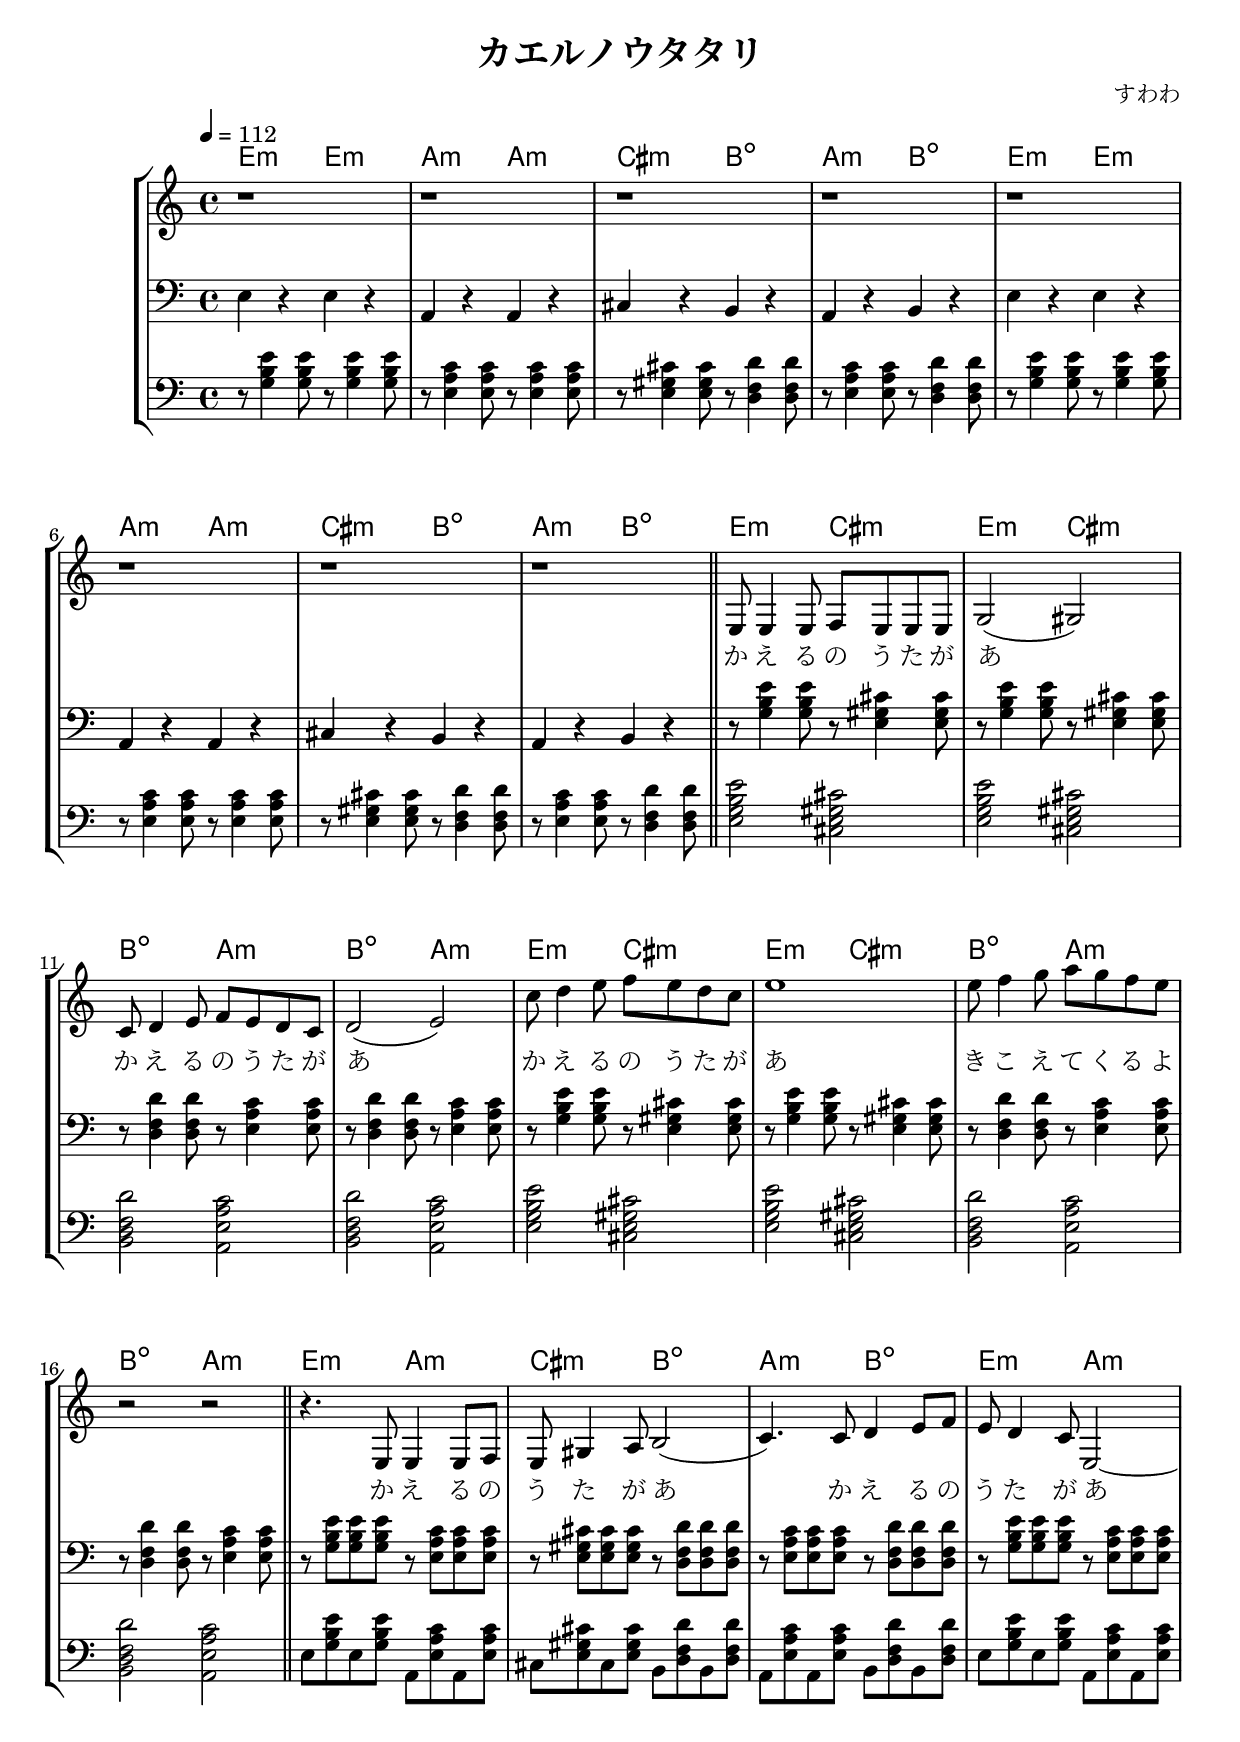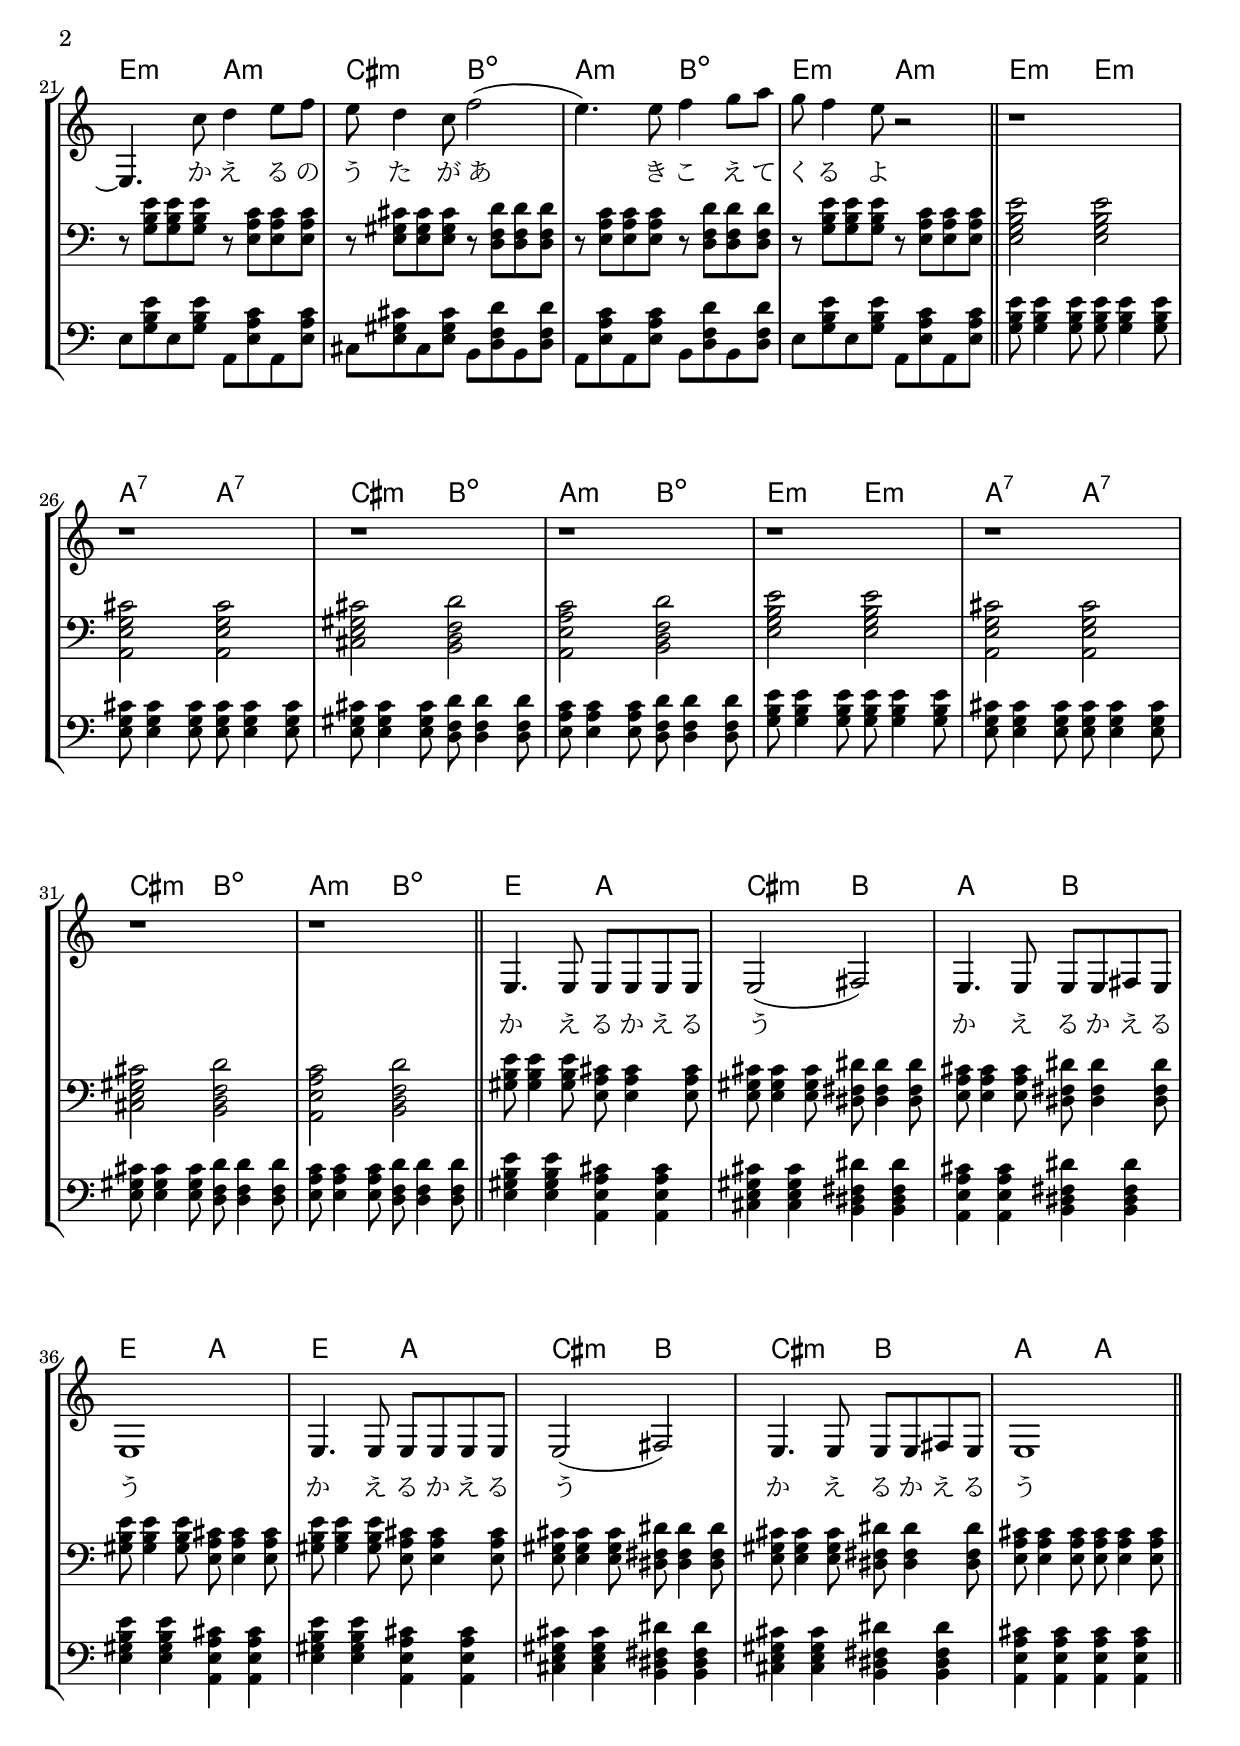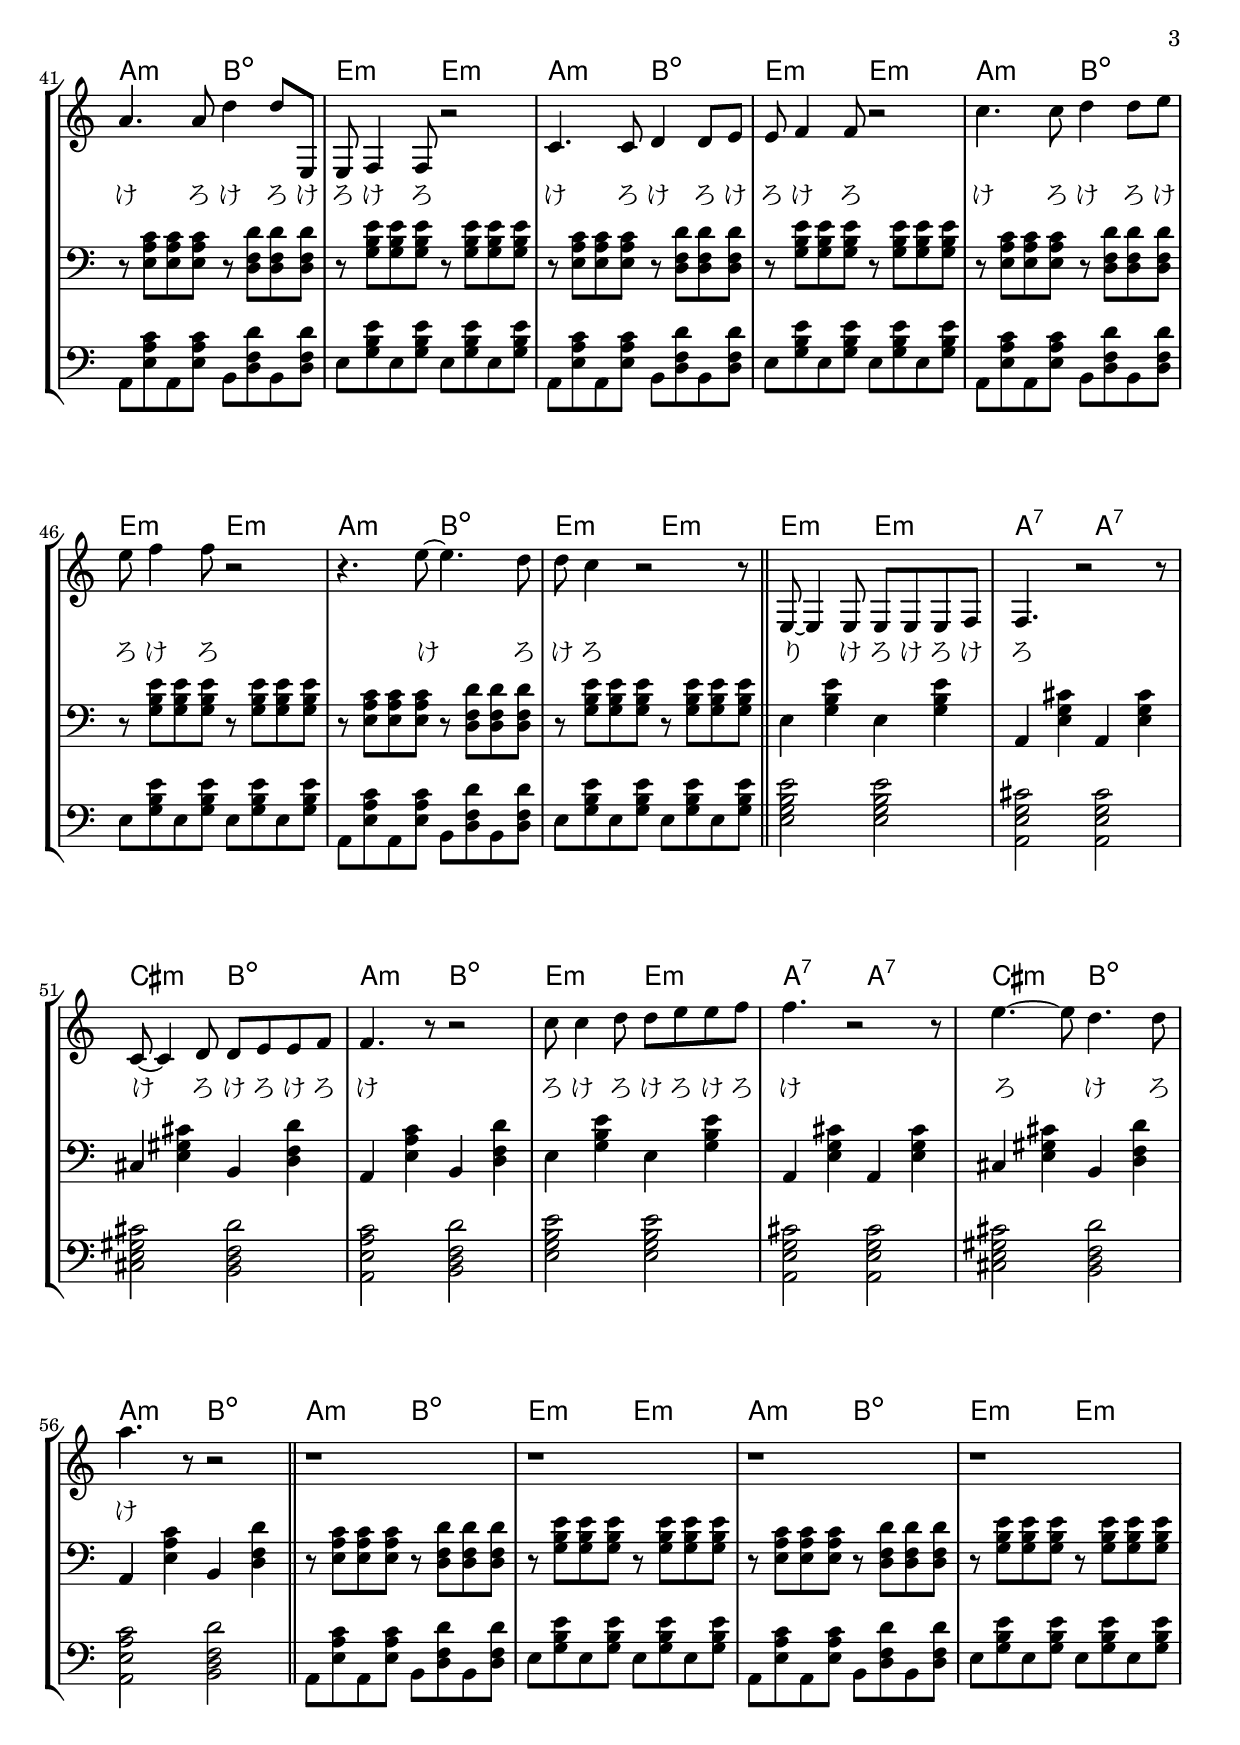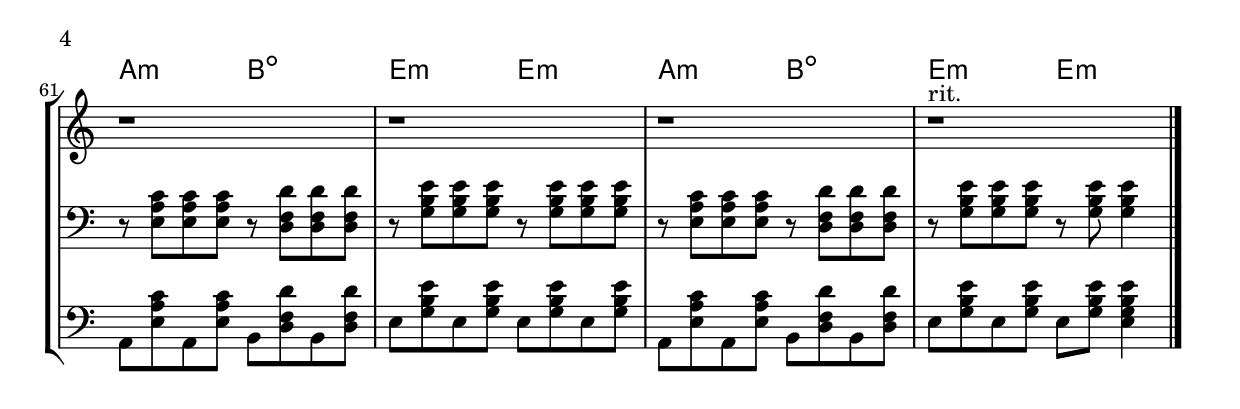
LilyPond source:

\version "2.12.1"

\header {
	title = \markup {カエルノウタタリ}
	composer = \markup \center-column {すわわ}
}

harmony = \chordmode {
	e2:m e:m a:m a:m cis:m b:dim a:m b:dim e:m e:m a:m a:m cis:m b:dim a:m b:dim 

	e:m cis:m e:m cis:m b:dim a:m b:dim a:m e:m cis:m e:m cis:m b:dim a:m b:dim a:m 

	e:m a:m cis:m b:dim a:m b:dim e:m a:m e:m a:m cis:m b:dim a:m b:dim e:m a:m 

	e:m e:m a:7 a:7 cis:m b:dim a:m b:dim e:m e:m a:7 a:7 cis:m b:dim a:m b:dim 

	e a cis:m b a b e a e a cis:m b cis:m b a a 

	a:m b:dim e:m e:m a:m b:dim e:m e:m a:m b:dim e:m e:m a:m b:dim e:m e:m 

	e:m e:m a:7 a:7 cis:m b:dim a:m b:dim e:m e:m a:7 a:7 cis:m b:dim a:m b:dim 

	a:m b:dim e:m e:m a:m b:dim e:m e:m a:m b:dim e:m e:m a:m b:dim e:m e:m 
}

melody = {
	\key c \major
	\tempo 4 = 112
	r1 | r1 | r1 | r1 | r1 | r1 | r1 | r1   
	\set Staff.midiInstrument = #"fss0.23"
	 e8  e4  e8  f8  e8  e8  e8 
	g2  (gis2) 
	c'8  d'4  e'8  f'8  e'8  d'8  c'8 
	d'2  (e'2) 
	c''8  d''4  e''8  f''8  e''8  d''8  c''8 
	e''1 
	e''8  f''4  g''8  a''8  g''8  f''8  e''8 
	r2  r2
	\set Staff.midiInstrument = #"fss0.23"
	r4. e8  e4  e8  f8 
	e8  gis4  a8  b2 
	(c'4.)  c'8  d'4  e'8  f'8 
	e'8  d'4  c'8  e2~ 
	e4.  c''8  d''4  e''8  f''8 
	e''8  d''4  c''8  f''2 
	(e''4.)  e''8  f''4  g''8  a''8 
	g''8  f''4  e''8  r2
	r1 | r1 | r1 | r1 | r1 | r1 | r1 | r1   
	\set Staff.midiInstrument = #"fss0.23"
	 e4.  e8  e8  e8  e8  e8 
	e2  (fis2) 
	e4.  e8  e8  e8  fis8  e8 
	e1 
	e4.  e8  e8  e8  e8  e8 
	e2  (fis2) 
	e4.  e8  e8  e8  fis8  e8 
	e1
	\set Staff.midiInstrument = #"fss0.23"
	 a'4.  a'8  d''4  d''8  e8 
	e8  f4  f8  r2 
	c'4.  c'8  d'4  d'8  e'8 
	e'8  f'4  f'8  r2 
	c''4.  c''8  d''4  d''8  e''8 
	e''8  f''4  f''8  r2~ 
	r4.  e''8  e''4.  d''8 
	d''8  c''4  r2~r8
	\set Staff.midiInstrument = #"fss0.23"
	 e8  e4  e8  e8  e8  e8  f8 
	f4.  r2~r8 
	c'8  c'4  d'8  d'8  e'8  e'8  f'8 
	f'4.  r8  r2 
	c''8  c''4  d''8  d''8  e''8  e''8  f''8 
	f''4.  r2~r8 
	e''4.  e''8  d''4.  d''8 
	a''4.  r8  r2
	r1 | r1 | r1 | r1 | r1 | r1 | r1 | r1^"rit." \bar "|."
}

words = \lyricmode {
	
	か  え  る  の  う  た  が  あ  か  え  る  の  う  た  が  あ  か  え  る  の  う  た  が  あ  き  こ  え  て  く  る  よ  
	か  え  る  の  う  た  が  あ  か  え  る  の  う  た  が  あ  か  え  る  の  う  た  が  あ  き  こ  え  て  く  る  よ  
	
	か  え  る  か  え  る  う  か  え  る  か  え  る  う  か  え  る  か  え  る  う  か  え  る  か  え  る  う  
	け  ろ  け  ろ  け  ろ  け  ろ  け  ろ  け  ろ  け  ろ  け  ろ  け  ろ  け  ろ  け  ろ  け  ろ  け  ろ  け  ろ  り  
	け  ろ  け  ろ  け  ろ  け  ろ  け  ろ  け  ろ  け  ろ  け  ろ  け  ろ  け  ろ  け  ろ  け  ろ  け  ろ  け  ろ  り  
	
}

tempochange = {
	\tempo 4 = 112
	r1 | r1 | r1 | r1 | r1 | r1 | r1 | r1 \bar "||"
	\tempo 4 = 112
	r1 | r1 | r1 | r1 | r1 | r1 | r1 | r1 \bar "||"
	\tempo 4 = 112
	r1 | r1 | r1 | r1 | r1 | r1 | r1 | r1 \bar "||"
	\tempo 4 = 112
	r1 | r1 | r1 | r1 | r1 | r1 | r1 | r1 \bar "||"
	\tempo 4 = 112
	r1 | r1 | r1 | r1 | r1 | r1 | r1 | r1 \bar "||"
	\tempo 4 = 112
	r1 | r1 | r1 | r1 | r1 | r1 | r1 | r1 \bar "||"
	\tempo 4 = 112
	r1 | r1 | r1 | r1 | r1 | r1 | r1 | r1 \bar "||"
	\tempo 4 = 112
	r1 | r1 | r1 | r1 | r1 | r1 | r1 | \tempo 4 = 84 r2 \tempo 4 = 74 r2 \bar "|."
}

mainacc = {
	\clef bass
	\set Staff.midiInstrument = #"Violin"
	\key c \major
	\tempo 4 = 112
	e4 r4
	e4 r4
	a,4 r4
	a,4 r4
	cis4 r4
	b,4 r4
	a,4 r4
	b,4 r4
	e4 r4
	e4 r4
	a,4 r4
	a,4 r4
	cis4 r4
	b,4 r4
	a,4 r4
	b,4 r4
	\bar "||"

	\set Staff.midiInstrument = #"Cello"
	r8 <g b e'>4 <g b e'>8
	r8 <e gis cis'>4 <e gis cis'>8
	r8 <g b e'>4 <g b e'>8
	r8 <e gis cis'>4 <e gis cis'>8
	r8 <d f d'>4 <d f d'>8
	r8 <e a c'>4 <e a c'>8
	r8 <d f d'>4 <d f d'>8
	r8 <e a c'>4 <e a c'>8
	r8 <g b e'>4 <g b e'>8
	r8 <e gis cis'>4 <e gis cis'>8
	r8 <g b e'>4 <g b e'>8
	r8 <e gis cis'>4 <e gis cis'>8
	r8 <d f d'>4 <d f d'>8
	r8 <e a c'>4 <e a c'>8
	r8 <d f d'>4 <d f d'>8
	r8 <e a c'>4 <e a c'>8
	\bar "||"

	\set Staff.midiInstrument = #"Violin"
	r8 <g b e'>8 <g b e'>8 <g b e'>8
	r8 <e a c'>8 <e a c'>8 <e a c'>8
	r8 <e gis cis'>8 <e gis cis'>8 <e gis cis'>8
	r8 <d f d'>8 <d f d'>8 <d f d'>8
	r8 <e a c'>8 <e a c'>8 <e a c'>8
	r8 <d f d'>8 <d f d'>8 <d f d'>8
	r8 <g b e'>8 <g b e'>8 <g b e'>8
	r8 <e a c'>8 <e a c'>8 <e a c'>8
	r8 <g b e'>8 <g b e'>8 <g b e'>8
	r8 <e a c'>8 <e a c'>8 <e a c'>8
	r8 <e gis cis'>8 <e gis cis'>8 <e gis cis'>8
	r8 <d f d'>8 <d f d'>8 <d f d'>8
	r8 <e a c'>8 <e a c'>8 <e a c'>8
	r8 <d f d'>8 <d f d'>8 <d f d'>8
	r8 <g b e'>8 <g b e'>8 <g b e'>8
	r8 <e a c'>8 <e a c'>8 <e a c'>8
	\bar "||"

	\set Staff.midiInstrument = #"Glockenspiel"
	<e g b e'>2
	<e g b e'>2
	<a, e g cis'>2
	<a, e g cis'>2
	<cis e gis cis'>2
	<b, d f d'>2
	<a, e a c'>2
	<b, d f d'>2
	<e g b e'>2
	<e g b e'>2
	<a, e g cis'>2
	<a, e g cis'>2
	<cis e gis cis'>2
	<b, d f d'>2
	<a, e a c'>2
	<b, d f d'>2
	\bar "||"

	\set Staff.midiInstrument = #"Drawbar Organ"
	<gis b e'>8 <gis b e'>4 <gis b e'>8
	<e a cis'>8 <e a cis'>4 <e a cis'>8
	<e gis cis'>8 <e gis cis'>4 <e gis cis'>8
	<dis fis dis'>8 <dis fis dis'>4 <dis fis dis'>8
	<e a cis'>8 <e a cis'>4 <e a cis'>8
	<dis fis dis'>8 <dis fis dis'>4 <dis fis dis'>8
	<gis b e'>8 <gis b e'>4 <gis b e'>8
	<e a cis'>8 <e a cis'>4 <e a cis'>8
	<gis b e'>8 <gis b e'>4 <gis b e'>8
	<e a cis'>8 <e a cis'>4 <e a cis'>8
	<e gis cis'>8 <e gis cis'>4 <e gis cis'>8
	<dis fis dis'>8 <dis fis dis'>4 <dis fis dis'>8
	<e gis cis'>8 <e gis cis'>4 <e gis cis'>8
	<dis fis dis'>8 <dis fis dis'>4 <dis fis dis'>8
	<e a cis'>8 <e a cis'>4 <e a cis'>8
	<e a cis'>8 <e a cis'>4 <e a cis'>8
	\bar "||"

	\set Staff.midiInstrument = #"Drawbar Organ"
	r8 <e a c'>8 <e a c'>8 <e a c'>8
	r8 <d f d'>8 <d f d'>8 <d f d'>8
	r8 <g b e'>8 <g b e'>8 <g b e'>8
	r8 <g b e'>8 <g b e'>8 <g b e'>8
	r8 <e a c'>8 <e a c'>8 <e a c'>8
	r8 <d f d'>8 <d f d'>8 <d f d'>8
	r8 <g b e'>8 <g b e'>8 <g b e'>8
	r8 <g b e'>8 <g b e'>8 <g b e'>8
	r8 <e a c'>8 <e a c'>8 <e a c'>8
	r8 <d f d'>8 <d f d'>8 <d f d'>8
	r8 <g b e'>8 <g b e'>8 <g b e'>8
	r8 <g b e'>8 <g b e'>8 <g b e'>8
	r8 <e a c'>8 <e a c'>8 <e a c'>8
	r8 <d f d'>8 <d f d'>8 <d f d'>8
	r8 <g b e'>8 <g b e'>8 <g b e'>8
	r8 <g b e'>8 <g b e'>8 <g b e'>8
	\bar "||"

	\set Staff.midiInstrument = #"Church organ"
	e4 <g b e'>4
	e4 <g b e'>4
	a,4 <e g cis'>4
	a,4 <e g cis'>4
	cis4 <e gis cis'>4
	b,4 <d f d'>4
	a,4 <e a c'>4
	b,4 <d f d'>4
	e4 <g b e'>4
	e4 <g b e'>4
	a,4 <e g cis'>4
	a,4 <e g cis'>4
	cis4 <e gis cis'>4
	b,4 <d f d'>4
	a,4 <e a c'>4
	b,4 <d f d'>4
	\bar "||"

	\set Staff.midiInstrument = #"Drawbar Organ"
	r8 <e a c'>8 <e a c'>8 <e a c'>8
	r8 <d f d'>8 <d f d'>8 <d f d'>8
	r8 <g b e'>8 <g b e'>8 <g b e'>8
	r8 <g b e'>8 <g b e'>8 <g b e'>8
	r8 <e a c'>8 <e a c'>8 <e a c'>8
	r8 <d f d'>8 <d f d'>8 <d f d'>8
	r8 <g b e'>8 <g b e'>8 <g b e'>8
	r8 <g b e'>8 <g b e'>8 <g b e'>8
	r8 <e a c'>8 <e a c'>8 <e a c'>8
	r8 <d f d'>8 <d f d'>8 <d f d'>8
	r8 <g b e'>8 <g b e'>8 <g b e'>8
	r8 <g b e'>8 <g b e'>8 <g b e'>8
	r8 <e a c'>8 <e a c'>8 <e a c'>8
	r8 <d f d'>8 <d f d'>8 <d f d'>8
	r8 <g b e'>8 <g b e'>8 <g b e'>8
	r8 <g b e'>8 <g b e'>4
	\bar "|."
}

subacc = {
	\clef bass
	\set Staff.midiInstrument = #"Viola"
	\key c \major
	\tempo 4 = 112
	r8 <g b e'>4 <g b e'>8
	r8 <g b e'>4 <g b e'>8
	r8 <e a c'>4 <e a c'>8
	r8 <e a c'>4 <e a c'>8
	r8 <e gis cis'>4 <e gis cis'>8
	r8 <d f d'>4 <d f d'>8
	r8 <e a c'>4 <e a c'>8
	r8 <d f d'>4 <d f d'>8
	r8 <g b e'>4 <g b e'>8
	r8 <g b e'>4 <g b e'>8
	r8 <e a c'>4 <e a c'>8
	r8 <e a c'>4 <e a c'>8
	r8 <e gis cis'>4 <e gis cis'>8
	r8 <d f d'>4 <d f d'>8
	r8 <e a c'>4 <e a c'>8
	r8 <d f d'>4 <d f d'>8
	\bar "||"

	\set Staff.midiInstrument = #"Violin"
	<e g b e'>2
	<cis e gis cis'>2
	<e g b e'>2
	<cis e gis cis'>2
	<b, d f d'>2
	<a, e a c'>2
	<b, d f d'>2
	<a, e a c'>2
	<e g b e'>2
	<cis e gis cis'>2
	<e g b e'>2
	<cis e gis cis'>2
	<b, d f d'>2
	<a, e a c'>2
	<b, d f d'>2
	<a, e a c'>2
	\bar "||"

	\set Staff.midiInstrument = #"Contrabass"
	e8 <g b e'> e <g b e'>
	a,8 <e a c'> a, <e a c'>
	cis8 <e gis cis'> cis <e gis cis'>
	b,8 <d f d'> b, <d f d'>
	a,8 <e a c'> a, <e a c'>
	b,8 <d f d'> b, <d f d'>
	e8 <g b e'> e <g b e'>
	a,8 <e a c'> a, <e a c'>
	e8 <g b e'> e <g b e'>
	a,8 <e a c'> a, <e a c'>
	cis8 <e gis cis'> cis <e gis cis'>
	b,8 <d f d'> b, <d f d'>
	a,8 <e a c'> a, <e a c'>
	b,8 <d f d'> b, <d f d'>
	e8 <g b e'> e <g b e'>
	a,8 <e a c'> a, <e a c'>
	\bar "||"

	\set Staff.midiInstrument = #"Viola"
	<g b e'>8 <g b e'>4 <g b e'>8
	<g b e'>8 <g b e'>4 <g b e'>8
	<e g cis'>8 <e g cis'>4 <e g cis'>8
	<e g cis'>8 <e g cis'>4 <e g cis'>8
	<e gis cis'>8 <e gis cis'>4 <e gis cis'>8
	<d f d'>8 <d f d'>4 <d f d'>8
	<e a c'>8 <e a c'>4 <e a c'>8
	<d f d'>8 <d f d'>4 <d f d'>8
	<g b e'>8 <g b e'>4 <g b e'>8
	<g b e'>8 <g b e'>4 <g b e'>8
	<e g cis'>8 <e g cis'>4 <e g cis'>8
	<e g cis'>8 <e g cis'>4 <e g cis'>8
	<e gis cis'>8 <e gis cis'>4 <e gis cis'>8
	<d f d'>8 <d f d'>4 <d f d'>8
	<e a c'>8 <e a c'>4 <e a c'>8
	<d f d'>8 <d f d'>4 <d f d'>8
	\bar "||"

	\set Staff.midiInstrument = #"Choir Aahs"
	<e gis b e'>4 <e gis b e'>4
	<a, e a cis'>4 <a, e a cis'>4
	<cis e gis cis'>4 <cis e gis cis'>4
	<b, dis fis dis'>4 <b, dis fis dis'>4
	<a, e a cis'>4 <a, e a cis'>4
	<b, dis fis dis'>4 <b, dis fis dis'>4
	<e gis b e'>4 <e gis b e'>4
	<a, e a cis'>4 <a, e a cis'>4
	<e gis b e'>4 <e gis b e'>4
	<a, e a cis'>4 <a, e a cis'>4
	<cis e gis cis'>4 <cis e gis cis'>4
	<b, dis fis dis'>4 <b, dis fis dis'>4
	<cis e gis cis'>4 <cis e gis cis'>4
	<b, dis fis dis'>4 <b, dis fis dis'>4
	<a, e a cis'>4 <a, e a cis'>4
	<a, e a cis'>4 <a, e a cis'>4
	\bar "||"

	\set Staff.midiInstrument = #"orchestral strings"
	a,8 <e a c'> a, <e a c'>
	b,8 <d f d'> b, <d f d'>
	e8 <g b e'> e <g b e'>
	e8 <g b e'> e <g b e'>
	a,8 <e a c'> a, <e a c'>
	b,8 <d f d'> b, <d f d'>
	e8 <g b e'> e <g b e'>
	e8 <g b e'> e <g b e'>
	a,8 <e a c'> a, <e a c'>
	b,8 <d f d'> b, <d f d'>
	e8 <g b e'> e <g b e'>
	e8 <g b e'> e <g b e'>
	a,8 <e a c'> a, <e a c'>
	b,8 <d f d'> b, <d f d'>
	e8 <g b e'> e <g b e'>
	e8 <g b e'> e <g b e'>
	\bar "||"

	\set Staff.midiInstrument = #"Synth Voice"
	<e g b e'>2
	<e g b e'>2
	<a, e g cis'>2
	<a, e g cis'>2
	<cis e gis cis'>2
	<b, d f d'>2
	<a, e a c'>2
	<b, d f d'>2
	<e g b e'>2
	<e g b e'>2
	<a, e g cis'>2
	<a, e g cis'>2
	<cis e gis cis'>2
	<b, d f d'>2
	<a, e a c'>2
	<b, d f d'>2
	\bar "||"

	\set Staff.midiInstrument = #"Voice Oohs"
	a,8 <e a c'> a, <e a c'>
	b,8 <d f d'> b, <d f d'>
	e8 <g b e'> e <g b e'>
	e8 <g b e'> e <g b e'>
	a,8 <e a c'> a, <e a c'>
	b,8 <d f d'> b, <d f d'>
	e8 <g b e'> e <g b e'>
	e8 <g b e'> e <g b e'>
	a,8 <e a c'> a, <e a c'>
	b,8 <d f d'> b, <d f d'>
	e8 <g b e'> e <g b e'>
	e8 <g b e'> e <g b e'>
	a,8 <e a c'> a, <e a c'>
	b,8 <d f d'> b, <d f d'>
	e8 <g b e'> e <g b e'>
	e8 <g b e'>8 <e g b e'>4
	\bar "|."
}

percA = {
	\drummode {
	r2 hho2  |r2 hho2  |r2 hho2  |r2 hho2  |r2 hho2  |r2 hho2  |r2 hho2  |r2 hho2  \bar "||"
	r2 hho2  |r2 hho2  |r2 hho2  |r2 hho2  |r2 hho2  |r2 hho2  |r2 hho2  |r2 hho2  \bar "||"
	r2 hho2  |r2 hho2  |r2 hho2  |r2 hho2  |r2 hho2  |r2 hho2  |r2 hho2  |r2 hho2  \bar "||"
	r2 hho2  |r2 hho2  |r2 hho2  |r2 hho2  |r2 hho2  |r2 hho2  |r2 hho2  |r2 hho2  \bar "||"
	r4 hh8. hh4 r16 hh4  |hh4 hh8 hh4. hh4  |hh4 hh8. hh4 r16 hh4  |hh4 hh8 hh4. hh4  |r4 hh8. hh4 r16 hh4  |hh4 hh8 hh4. hh4  |hh4 hh8. hh4 r16 hh4  |hh4 hh8 hh4. hh4  \bar "||"
	r4 hh8. hh4 r16 hh4  |hh4 hh8 hh4. hh4  |hh4 hh8. hh4 r16 hh4  |hh4 hh8 hh4. hh4  |r4 hh8. hh4 r16 hh4  |hh4 hh8 hh4. hh4  |hh4 hh8. hh4 r16 hh4  |hh4 hh8 hh4. hh4  \bar "||"
	r2 r8 hho4.  |r2 r8 hho4.  |r2 r8 hho4.  |r2 r8 hho4.  |r2 r8 hho4.  |r2 r8 hho4.  |r2 r8 hho4.  |r2 r8 hho4.  \bar "||"
	r2 r8 hho4.  |r2 r8 hho4.  |r2 r8 hho4.  |r2 r8 hho4.  |r2 r8 hho4.  |r2 r8 hho4.  |r2 r8 hho4.  |r2 r8 hho4.  \bar "|."
	}
}

percB = {
	\drummode {
	r8 hh16 hh16 hh8 hh16 hh8. hh16 hh16 hh8 hh16 hh16  |hh8 hh16 hh16 hh8 hh16 hh8. hh16 hh16 hh8 hh8  |hh8 hh16 hh16 hh8 hh16 hh8. hh16 hh16 hh8 hh16 hh16  |hh8 hh16 hh16 hh8 hh16 hh8. hh16 hh16 hh8 hh8  |r8 hh16 hh16 hh8 hh16 hh8. hh16 hh16 hh8 hh16 hh16  |hh8 hh16 hh16 hh8 hh16 hh8. hh16 hh16 hh8 hh8  |hh8 hh16 hh16 hh8 hh16 hh8. hh16 hh16 hh8 hh16 hh16  |hh8 hh16 hh16 hh8 hh16 hh8 hh4. r16  \bar "||"
	r8 hh16 hh16 hh8 hh16 hh8. hh16 hh16 hh8 hh16 hh16  |hh8 hh16 hh16 hh8 hh16 hh8. hh16 hh16 hh8 hh8  |hh8 hh16 hh16 hh8 hh16 hh8. hh16 hh16 hh8 hh16 hh16  |hh8 hh16 hh16 hh8 hh16 hh8. hh16 hh16 hh8 hh8  |r8 hh16 hh16 hh8 hh16 hh8. hh16 hh16 hh8 hh16 hh16  |hh8 hh16 hh16 hh8 hh16 hh8. hh16 hh16 hh8 hh8  |hh8 hh16 hh16 hh8 hh16 hh8. hh16 hh16 hh8 hh16 hh16  |hh8 hh16 hh16 hh8 hh16 hh8 hh4. r16  \bar "||"
	r8 hh16 hh16 hh8 hh16 hh8. hh16 hh16 hh8 hh16 hh16  |hh8 hh16 hh16 hh8 hh16 hh8. hh16 hh16 hh8 hh8  |hh8 hh16 hh16 hh8 hh16 hh8. hh16 hh16 hh8 hh16 hh16  |hh8 hh16 hh16 hh8 hh16 hh8. hh16 hh16 hh8 hh8  |r8 hh16 hh16 hh8 hh16 hh8. hh16 hh16 hh8 hh16 hh16  |hh8 hh16 hh16 hh8 hh16 hh8. hh16 hh16 hh8 hh8  |hh8 hh16 hh16 hh8 hh16 hh8. hh16 hh16 hh8 hh16 hh16  |hh8 hh16 hh16 hh8 hh16 hh8 hh4. r16  \bar "||"
	r8 hh16 hh16 hh8 hh16 hh8. hh16 hh16 hh8 hh16 hh16  |hh8 hh16 hh16 hh8 hh16 hh8. hh16 hh16 hh8 hh8  |hh8 hh16 hh16 hh8 hh16 hh8. hh16 hh16 hh8 hh16 hh16  |hh8 hh16 hh16 hh8 hh16 hh8. hh16 hh16 hh8 hh8  |r8 hh16 hh16 hh8 hh16 hh8. hh16 hh16 hh8 hh16 hh16  |hh8 hh16 hh16 hh8 hh16 hh8. hh16 hh16 hh8 hh8  |hh8 hh16 hh16 hh8 hh16 hh8. hh16 hh16 hh8 hh16 hh16  |hh8 hh16 hh16 hh8 hh16 hh8 hh4. r16  \bar "||"
	r8 hhp4 hhp4 hhp4 hhp8  |r8 hhp2 hhp4 hhp8  |r8 hhp4 hhp4 hhp4 hhp8  |r8 hhp2 hhp4 hhp8  |r8 hhp4 hhp4 hhp4 hhp8  |r8 hhp2 hhp4 hhp8  |r8 hhp4 hhp4 hhp4 hhp8  |r8 hhp2 hhp4.  \bar "||"
	r8 hhp4 hhp4 hhp4 hhp8  |r8 hhp2 hhp4 hhp8  |r8 hhp4 hhp4 hhp4 hhp8  |r8 hhp2 hhp4 hhp8  |r8 hhp4 hhp4 hhp4 hhp8  |r8 hhp2 hhp4 hhp8  |r8 hhp4 hhp4 hhp4 hhp8  |r8 hhp2 hhp4.  \bar "||"
	r8 hh8 hh8 hh8 hh4. hh8  |hh8 hh8 hh8 hh8 hh4 hh8 hh8  |hh8 hh8 hh8 hh8 hh4. hh8  |hh8 hh8 hh8 hh8 hh4 hh8 hh8  |r8 hh8 hh8 hh8 hh4. hh8  |hh8 hh8 hh8 hh8 hh4 hh8 hh8  |hh8 hh8 hh8 hh8 hh4. hh8  |r16 hh4 hh4 hh4 r16 hh8  \bar "||"
	r8 hh8 hh8 hh8 hh4. hh8  |hh8 hh8 hh8 hh8 hh4 hh8 hh8  |hh8 hh8 hh8 hh8 hh4. hh8  |hh8 hh8 hh8 hh8 hh4 hh8 hh8  |r8 hh8 hh8 hh8 hh4. hh8  |hh8 hh8 hh8 hh8 hh4 hh8 hh8  |hh8 hh8 hh8 hh8 hh4. hh8  |r16 hh4 hh4 hh4 r16 hh8  \bar "|."
	}
}

percC = {
	\drummode {
	r4 sn2 sn4  |r4 sn2 sn4  |r4 sn2 sn4  |r4 sn2 sn4  |r4 sn2 sn4  |r4 sn2 sn4  |r4 sn2 sn4  |r4 sn4. sn16 sn8 sn16 sn16 sn16  \bar "||"
	r4 sn2 sn4  |r4 sn2 sn4  |r4 sn2 sn4  |r4 sn2 sn4  |r4 sn2 sn4  |r4 sn2 sn4  |r4 sn2 sn4  |r4 sn4. sn16 sn8 sn16 sn16 sn16  \bar "||"
	r4 sn2 sn4  |r4 sn2 sn4  |r4 sn2 sn4  |r4 sn2 sn4  |r4 sn2 sn4  |r4 sn2 sn4  |r4 sn2 sn4  |r4 sn4. sn16 sn8 sn16 sn16 sn16  \bar "||"
	r4 sn2 sn4  |r4 sn2 sn4  |r4 sn2 sn4  |r4 sn2 sn4  |r4 sn2 sn4  |r4 sn2 sn4  |r4 sn2 sn4  |r4 sn4. sn16 sn8 sn16 sn16 sn16  \bar "||"
	r4 sn2 sn8. sn16  |r4 sn2 sn8. sn16  |r4 sn2 sn8. sn16  |r4 sn2 sn8. sn16  |r4 sn2 sn8. sn16  |r4 sn2 sn8. sn16  |r4 sn2 sn8. sn16  |r4 sn2 sn8 sn16 sn16  \bar "||"
	r4 sn2 sn8. sn16  |r4 sn2 sn8. sn16  |r4 sn2 sn8. sn16  |r4 sn2 sn8. sn16  |r4 sn2 sn8. sn16  |r4 sn2 sn8. sn16  |r4 sn2 sn8. sn16  |r4 sn2 sn8 sn16 sn16  \bar "||"
	r16 hhp4 hhp8 hhp8 hhp4. hhp16  |r16 hhp4 hhp8 hhp8 hhp4 hhp8.  |r16 hhp4 hhp8 hhp8 hhp4 hhp8 hhp16  |r16 hhp4 hhp8 hhp8 hhp4 hhp8.  |r16 hhp4 hhp8 hhp8 hhp4. hhp16  |r16 hhp4 hhp8 hhp8 hhp4 hhp8.  |r16 hhp4 hhp8 hhp8 hhp4 hhp8 hhp16  |r8 hhp8 hhp8 hhp8 hhp4 r16 hhp8.  \bar "||"
	r16 hhp4 hhp8 hhp8 hhp4. hhp16  |r16 hhp4 hhp8 hhp8 hhp4 hhp8.  |r16 hhp4 hhp8 hhp8 hhp4 hhp8 hhp16  |r16 hhp4 hhp8 hhp8 hhp4 hhp8.  |r16 hhp4 hhp8 hhp8 hhp4. hhp16  |r16 hhp4 hhp8 hhp8 hhp4 hhp8.  |r16 hhp4 hhp8 hhp8 hhp4 hhp8 hhp16  |r8 hhp8 hhp8 hhp8 hhp4 r16 hhp8.  \bar "|."
	}
}

percD = {
	\drummode {
	bd8 bd4 bd4 r16 bd8. bd8  |bd8 bd4 bd4 r16 bd8. bd8  |bd8 bd4 bd4 r16 bd8. bd8  |bd8 bd4 bd4 r16 bd8. bd8  |bd8 bd4 bd4 r16 bd8. bd8  |bd8 bd4 bd4 r16 bd8. bd8  |bd8 bd4 bd4 r16 bd8. bd8  |bd4. bd8. bd4. r16  \bar "||"
	bd8 bd4 bd4 r16 bd8. bd8  |bd8 bd4 bd4 r16 bd8. bd8  |bd8 bd4 bd4 r16 bd8. bd8  |bd8 bd4 bd4 r16 bd8. bd8  |bd8 bd4 bd4 r16 bd8. bd8  |bd8 bd4 bd4 r16 bd8. bd8  |bd8 bd4 bd4 r16 bd8. bd8  |bd4. bd8. bd4. r16  \bar "||"
	bd8 bd4 bd4 r16 bd8. bd8  |bd8 bd4 bd4 r16 bd8. bd8  |bd8 bd4 bd4 r16 bd8. bd8  |bd8 bd4 bd4 r16 bd8. bd8  |bd8 bd4 bd4 r16 bd8. bd8  |bd8 bd4 bd4 r16 bd8. bd8  |bd8 bd4 bd4 r16 bd8. bd8  |bd4. bd8. bd4. r16  \bar "||"
	bd8 bd4 bd4 r16 bd8. bd8  |bd8 bd4 bd4 r16 bd8. bd8  |bd8 bd4 bd4 r16 bd8. bd8  |bd8 bd4 bd4 r16 bd8. bd8  |bd8 bd4 bd4 r16 bd8. bd8  |bd8 bd4 bd4 r16 bd8. bd8  |bd8 bd4 bd4 r16 bd8. bd8  |bd4. bd8. bd4. r16  \bar "||"
	bd4. r16 bd8. bd4 bd8  |bd8 bd4 r16 bd8. bd4 bd8  |bd4. r16 bd8. bd4 bd8  |bd8 bd4 r16 bd8. bd4 bd8  |bd4. r16 bd8. bd4 bd8  |bd8 bd4 r16 bd8. bd4 bd8  |bd4. r16 bd8. bd4 bd8  |bd8 bd4 r16 bd8. bd4 bd8  \bar "||"
	bd4. r16 bd8. bd4 bd8  |bd8 bd4 r16 bd8. bd4 bd8  |bd4. r16 bd8. bd4 bd8  |bd8 bd4 r16 bd8. bd4 bd8  |bd4. r16 bd8. bd4 bd8  |bd8 bd4 r16 bd8. bd4 bd8  |bd4. r16 bd8. bd4 bd8  |bd8 bd4 r16 bd8. bd4 bd8  \bar "||"
	r8. sn2 r16 sn4  |r8. sn2 r16 sn8. sn16  |r8. sn2 r16 sn4  |r8. sn2 r16 sn8. sn16  |r8. sn2 r16 sn4  |r8. sn2 r16 sn8. sn16  |r8. sn2 r16 sn4  |r8. sn2 r16 sn4  \bar "||"
	r8. sn2 r16 sn4  |r8. sn2 r16 sn8. sn16  |r8. sn2 r16 sn4  |r8. sn2 r16 sn8. sn16  |r8. sn2 r16 sn4  |r8. sn2 r16 sn8. sn16  |r8. sn2 r16 sn4  |r8. sn2 r16 sn4  \bar "|."
	}
}

percE = {
	\drummode {
	cymc1  |r1 |r1 |r1 |cymc1  |r1 |r1 |r2. cymc4  \bar "||"
	cymc1  |r1 |r1 |r1 |cymc1  |r1 |r1 |r2. cymc4  \bar "||"
	cymc1  |r1 |r1 |r1 |cymc1  |r1 |r1 |r2. cymc4  \bar "||"
	cymc1  |r1 |r1 |r1 |cymc1  |r1 |r1 |r2. cymc4  \bar "||"
	r1  |r4. r16 hho2 r16  |r1  |r4. r16 hho2 r16  |r1  |r4. r16 hho2 r16  |r1  |r4. r16 hho2 r16  \bar "||"
	r1  |r4. r16 hho2 r16  |r1  |r4. r16 hho2 r16  |r1  |r4. r16 hho2 r16  |r1  |r4. r16 hho2 r16  \bar "||"
	bd4. bd8 bd2  |bd4. bd8 bd4. bd8  |bd4. bd8 bd2  |bd4. bd8 bd4. bd8  |bd4. bd8 bd2  |bd4. bd8 bd4. bd8  |bd4. bd8 bd2  |bd4. bd8 bd4 bd4  \bar "||"
	bd4. bd8 bd2  |bd4. bd8 bd4. bd8  |bd4. bd8 bd2  |bd4. bd8 bd4. bd8  |bd4. bd8 bd2  |bd4. bd8 bd4. bd8  |bd4. bd8 bd2  |bd4. bd8 bd4 bd4  \bar "|."
	}
}

percF = {
	\drummode {
	r1 | r1 | r1 | r1 | r1 | r1 | r1 | r1 \bar "||"
	r1 | r1 | r1 | r1 | r1 | r1 | r1 | r1 \bar "||"
	r1 | r1 | r1 | r1 | r1 | r1 | r1 | r1 \bar "||"
	r1 | r1 | r1 | r1 | r1 | r1 | r1 | r1 \bar "||"
	cymc1  |r1 |r1 |r1 |cymc1  |r1 |r1 |r1 \bar "||"
	cymc1  |r1 |r1 |r1 |cymc1  |r1 |r1 |r1 \bar "||"
	cymc1  |r1 |r1 |r1 |cymc1  |r1 |r1 |cymc1  \bar "||"
	cymc1  |r1 |r1 |r1 |cymc1  |r1 |r1 |cymc1  \bar "|."
	}
}

percG = {
	\drummode {
	r1 | r1 | r1 | r1 | r1 | r1 | r1 | r1 \bar "||"
	r1 | r1 | r1 | r1 | r1 | r1 | r1 | r1 \bar "||"
	r1 | r1 | r1 | r1 | r1 | r1 | r1 | r1 \bar "||"
	r1 | r1 | r1 | r1 | r1 | r1 | r1 | r1 \bar "||"
	r1 | r1 | r1 | r1 | r1 | r1 | r1 | r1 \bar "||"
	r1 | r1 | r1 | r1 | r1 | r1 | r1 | r1 \bar "||"
	r1 |r1 |r1 |r1 |r1 |r1 |r1 |r4. r16 tommh2 r16  \bar "||"
	r1 |r1 |r1 |r1 |r1 |r1 |r1 |r4. r16 tommh2 r16  \bar "|."
	}
}

percH = {
	\drummode {
	r1 | r1 | r1 | r1 | r1 | r1 | r1 | r1 \bar "||"
	r1 | r1 | r1 | r1 | r1 | r1 | r1 | r1 \bar "||"
	r1 | r1 | r1 | r1 | r1 | r1 | r1 | r1 \bar "||"
	r1 | r1 | r1 | r1 | r1 | r1 | r1 | r1 \bar "||"
	r1 | r1 | r1 | r1 | r1 | r1 | r1 | r1 \bar "||"
	r1 | r1 | r1 | r1 | r1 | r1 | r1 | r1 \bar "||"
	r1 |r1 |r1 |r1 |r1 |r1 |r1 |r2. r8 toml8  \bar "||"
	r1 |r1 |r1 |r1 |r1 |r1 |r1 |r2. r8 toml8  \bar "|."
	}
}

\score {
	<<
		\new StaffGroup <<
			\new ChordNames {\harmony}
			\new Voice = "melody" {\melody}
			\new Lyrics \lyricsto "melody" \words
			\new Staff = "mainacc" {\mainacc}
			\new Staff = "subacc" {\subacc}
		>>
	>>
	\layout { }
}
